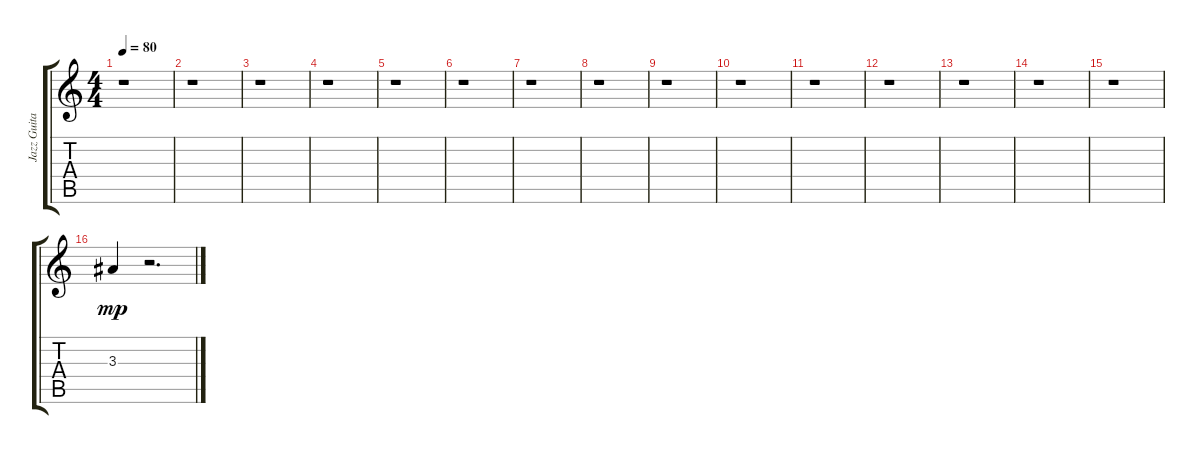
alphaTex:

\track ("Jazz Guitar" "Jazz Guita") {instrument electricguitarjazz}
\staff {score tabs}
\tuning (E4 B3 G3 D3 A2 E2) {hide}
\ts (4 4)
\tempo 80
\clef g2
\ks c
r.1{dy mp} |
r.1 |
r.1 |
r.1 |
r.1 |
r.1 |
r.1 |
r.1 |
r.1 |
r.1 |
r.1 |
r.1 |
r.1 |
r.1 |
r.1 |
3.3.4 r.2{d}
